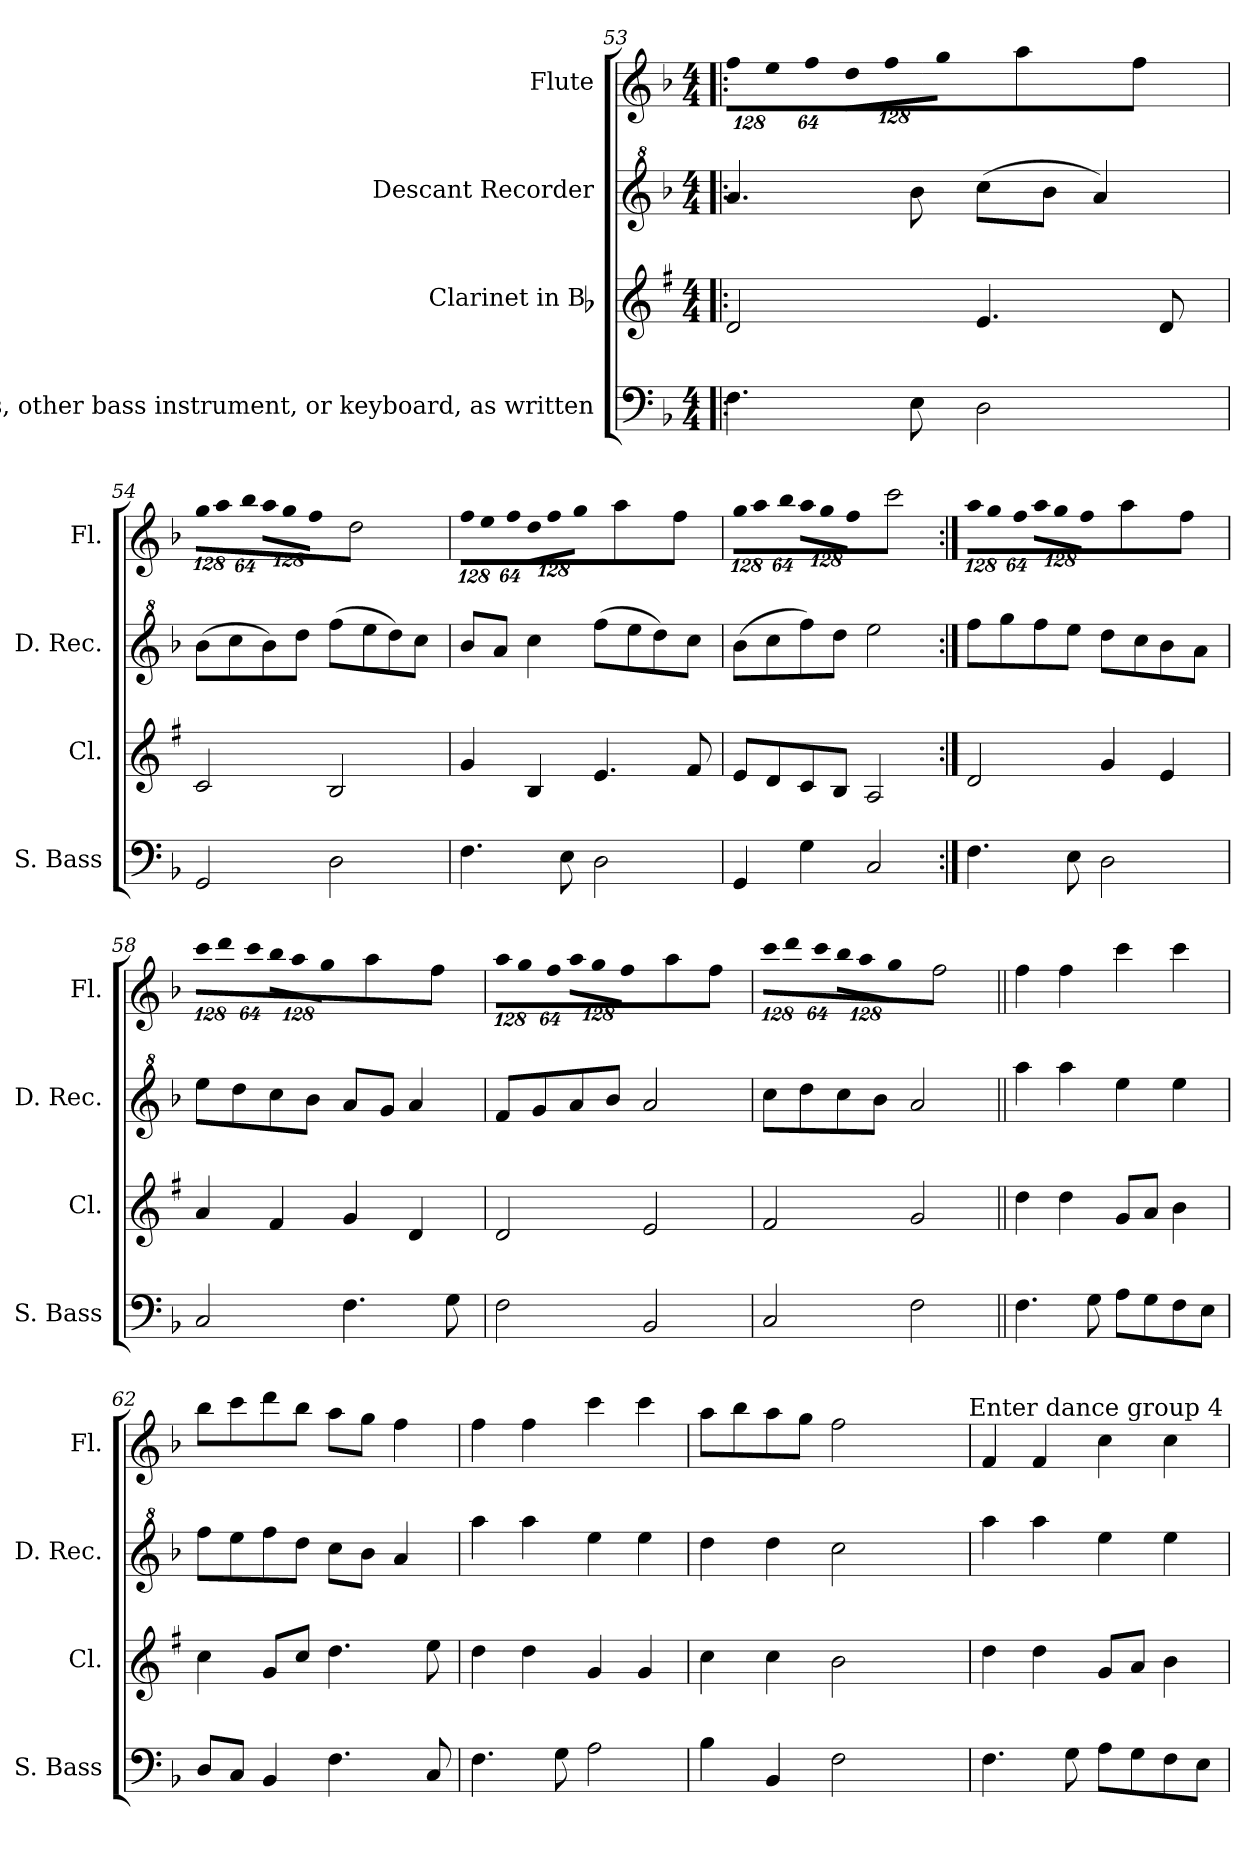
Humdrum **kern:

**kern	**kern	**kern	**kern
*part4	*part3	*part2	*part1
*staff4	*staff3	*staff2	*staff1
*I"String bass, other bass instrument, or keyboard, as written	*I"Clarinet in Bb	*I"Descant Recorder	*I"Flute
*I'S. Bass	*I'Cl.	*I'D. Rec.	*I'Fl.
*clefF4	*clefG2	*clefG^2	*clefG2
*ITrd7c12	*ITrd1c2	*ITrd-7c-12	*
*k[b-]	*k[b-]	*k[b-]	*k[b-]
*F:	*F:	*F:	*F:
*M4/4	*M4/4	*M4/4	*M4/4
*	*	*	*Xbrackettup
=53!|:	=53!|:	=53!|:	=53!|:
!	!	!	!LO:N:vis=8
4.FFi\	2ci/	4.aaai/	1024%85ffi\L
!	!	!	!LO:N:vis=8
.	.	.	1024%85eei\
!	!	!	!LO:N:vis=8
.	.	.	512%43ffi\J
!	!	!	!LO:N:vis=8
.	.	.	1024%85ddi\L
!	!	!	!LO:N:vis=8
.	.	.	1024%85ffi\
8EEi\	.	8bbb-i\	.
!	!	!	!LO:N:vis=8
.	.	.	512%43ggi\J
2DDi\	4.di/	(8cccci\L	4aai\
.	.	8bbb-i\J	.
.	.	4aaai/)	4ffi\
.	8ci/	.	.
=54	=54	=54	=54
!	!	!	!LO:N:vis=8
2GGGi/	2B-i/	(8bbb-i\L	1024%85ggi\L
!	!	!	!LO:N:vis=8
.	.	.	1024%85aai\
.	.	8cccci\	.
!	!	!	!LO:N:vis=8
.	.	.	512%43bb-i\J
!	!	!	!LO:N:vis=8
.	.	8bbb-i\)	1024%85aai\L
!	!	!	!LO:N:vis=8
.	.	.	1024%85ggi\
.	.	8ddddi\J	.
!	!	!	!LO:N:vis=8
.	.	.	512%43ffi\J
2DDi\	2Ai/	(8ffffi\L	2ddi\
.	.	8eeeei\	.
.	.	8ddddi\)	.
.	.	8cccci\J	.
!!LO:LB:g=z
=55	=55	=55	=55
!	!	!	!LO:N:vis=8
4.FFi\	4fi/	8bbb-i/L	1024%85ffi\L
!	!	!	!LO:N:vis=8
.	.	.	1024%85eei\
.	.	8aaai/J	.
!	!	!	!LO:N:vis=8
.	.	.	512%43ffi\J
!	!	!	!LO:N:vis=8
.	4Ai/	4cccci\	1024%85ddi\L
!	!	!	!LO:N:vis=8
.	.	.	1024%85ffi\
8EEi\	.	.	.
!	!	!	!LO:N:vis=8
.	.	.	512%43ggi\J
2DDi\	4.di/	(8ffffi\L	4aai\
.	.	8eeeei\	.
.	.	8ddddi\)	4ffi\
.	8ei/	8cccci\J	.
=56	=56	=56	=56
!	!	!	!LO:N:vis=8
4GGGi/	8di/L	(8bbb-i\L	1024%85ggi\L
!	!	!	!LO:N:vis=8
.	.	.	1024%85aai\
.	8ci/	8cccci\	.
!	!	!	!LO:N:vis=8
.	.	.	512%43bb-i\J
!	!	!	!LO:N:vis=8
4GGi\	8B-i/	8ffffi\)	1024%85aai\L
!	!	!	!LO:N:vis=8
.	.	.	1024%85ggi\
.	8Ai/J	8ddddi\J	.
!	!	!	!LO:N:vis=8
.	.	.	512%43ffi\J
2CCi/	2Gi/	2eeeei\	2ccci\
=57:|!	=57:|!	=57:|!	=57:|!
!	!	!	!LO:N:vis=8
4.FFi\	2ci/	8ffffi\L	1024%85aai\L
!	!	!	!LO:N:vis=8
.	.	.	1024%85ggi\
.	.	8ggggi\	.
!	!	!	!LO:N:vis=8
.	.	.	512%43ffi\J
!	!	!	!LO:N:vis=8
.	.	8ffffi\	1024%85aai\L
!	!	!	!LO:N:vis=8
.	.	.	1024%85ggi\
8EEi\	.	8eeeei\J	.
!	!	!	!LO:N:vis=8
.	.	.	512%43ffi\J
2DDi\	4fi/	8ddddi\L	4aai\
.	.	8cccci\	.
.	4di/	8bbb-i\	4ffi\
.	.	8aaai\J	.
=58	=58	=58	=58
!	!	!	!LO:N:vis=8
2CCi/	4gi/	8eeeei\L	1024%85ccci\L
!	!	!	!LO:N:vis=8
.	.	.	1024%85dddi\
.	.	8ddddi\	.
!	!	!	!LO:N:vis=8
.	.	.	512%43ccci\J
!	!	!	!LO:N:vis=8
.	4ei/	8cccci\	1024%85bb-i\L
!	!	!	!LO:N:vis=8
.	.	.	1024%85aai\
.	.	8bbb-i\J	.
!	!	!	!LO:N:vis=8
.	.	.	512%43ggi\J
4.FFi\	4fi/	8aaai/L	4aai\
.	.	8gggi/J	.
.	4ci/	4aaai/	4ffi\
8GGi\	.	.	.
=59	=59	=59	=59
!	!	!	!LO:N:vis=8
2FFi\	2ci/	8fffi/L	1024%85aai\L
!	!	!	!LO:N:vis=8
.	.	.	1024%85ggi\
.	.	8gggi/	.
!	!	!	!LO:N:vis=8
.	.	.	512%43ffi\J
!	!	!	!LO:N:vis=8
.	.	8aaai/	1024%85aai\L
!	!	!	!LO:N:vis=8
.	.	.	1024%85ggi\
.	.	8bbb-i/J	.
!	!	!	!LO:N:vis=8
.	.	.	512%43ffi\J
2BBB-i/	2di/	2aaai/	4aai\
.	.	.	4ffi\
=60	=60	=60	=60
!	!	!	!LO:N:vis=8
2CCi/	2ei/	8cccci\L	1024%85ccci\L
!	!	!	!LO:N:vis=8
.	.	.	1024%85dddi\
.	.	8ddddi\	.
!	!	!	!LO:N:vis=8
.	.	.	512%43ccci\J
!	!	!	!LO:N:vis=8
.	.	8cccci\	1024%85bb-i\L
!	!	!	!LO:N:vis=8
.	.	.	1024%85aai\
.	.	8bbb-i\J	.
!	!	!	!LO:N:vis=8
.	.	.	512%43ggi\J
2FFi\	2fi/	2aaai/	2ffi\
!!LO:LB:g=z
=61||	=61||	=61||	=61||
4.FFi\	4cci\	4aaaai\	4ffi\
.	4cci\	4aaaai\	4ffi\
8GGi\	.	.	.
8AAi\L	8fi/L	4eeeei\	4ccci\
8GGi\	8gi/J	.	.
8FFi\	4ai\	4eeeei\	4ccci\
8EEi\J	.	.	.
=62	=62	=62	=62
8DDi/L	4b-i\	8ffffi\L	8bb-i\L
8CCi/J	.	8eeeei\	8ccci\
4BBB-i/	8fi/L	8ffffi\	8dddi\
.	8b-i/J	8ddddi\J	8bb-i\J
4.FFi\	4.cci\	8cccci\L	8aai\L
.	.	8bbb-i\J	8ggi\J
.	.	4aaai/	4ffi\
8CCi/	8ddi\	.	.
=63	=63	=63	=63
4.FFi\	4cci\	4aaaai\	4ffi\
.	4cci\	4aaaai\	4ffi\
8GGi\	.	.	.
2AAi\	4fi/	4eeeei\	4ccci\
.	4fi/	4eeeei\	4ccci\
=64	=64	=64	=64
*	*	*	*^
4BB-i\	4b-i\	4ddddi\	8aai\L	2ryy
.	.	.	8bb-i\	.
4BBB-i/	4b-i\	4ddddi\	8aai\	.
.	.	.	8ggi\J	.
2FFi\	2ai\	2cccci\	2ffi\	4ryy
.	.	.	.	8ryy
.	.	.	.	16ryy
.	.	.	.	32ryy
.	.	.	.	64ryy
.	.	.	.	128...ryy
!	!	!	!	!LO:TX:a:t=Enter dance group 4
.	.	.	.	1024ryy
*	*	*	*v	*v
=65	=65	=65	=65
4.FFi\	4cci\	4aaaai\	4fi/
.	4cci\	4aaaai\	4fi/
8GGi\	.	.	.
8AAi\L	8fi/L	4eeeei\	4cci\
8GGi\	8gi/J	.	.
8FFi\	4ai\	4eeeei\	4cci\
8EEi\J	.	.	.
=	=	=	=
*-	*-	*-	*-
